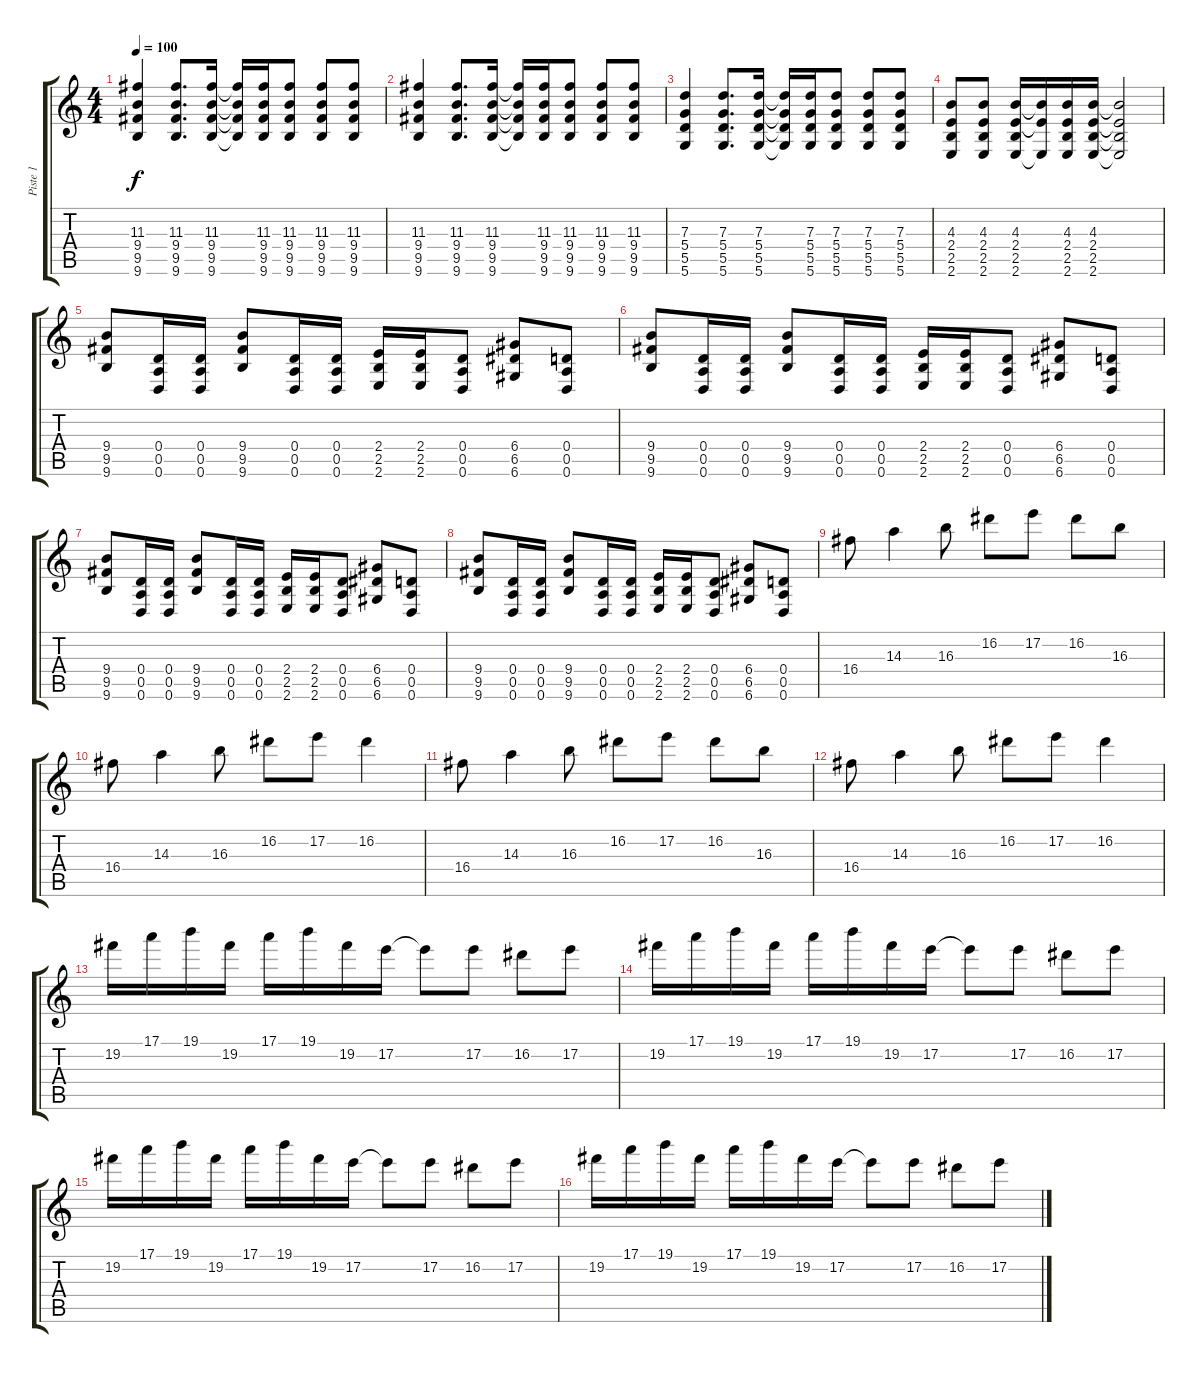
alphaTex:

\track ("Piste 1" "Piste 1") {instrument overdrivenguitar}
\staff {score tabs}
\tuning (E4 B3 G3 D3 A2 D2) {hide}
\ts (4 4)
\tempo 100
\clef g2
\ks c
(11.3 9.4 9.5 9.6).4{dy f} (11.3 9.4 9.5 9.6).8{d} (11.3 9.4 9.5 9.6).16 (11.3{t} 9.4{t} 9.5{t} 9.6{t}).16 (11.3 9.4 9.5 9.6).16 (11.3 9.4 9.5 9.6).8 (11.3 9.4 9.5 9.6).8 (11.3 9.4 9.5 9.6).8 |
(11.3 9.4 9.5 9.6).4 (11.3 9.4 9.5 9.6).8{d} (11.3 9.4 9.5 9.6).16 (11.3{t} 9.4{t} 9.5{t} 9.6{t}).16 (11.3 9.4 9.5 9.6).16 (11.3 9.4 9.5 9.6).8 (11.3 9.4 9.5 9.6).8 (11.3 9.4 9.5 9.6).8 |
(7.3 5.4 5.5 5.6).4 (7.3 5.4 5.5 5.6).8{d} (7.3 5.4 5.5 5.6).16 (7.3{t} 5.4{t} 5.5{t} 5.6{t}).16 (7.3 5.4 5.5 5.6).16 (7.3 5.4 5.5 5.6).8 (7.3 5.4 5.5 5.6).8 (7.3 5.4 5.5 5.6).8 |
(4.3 2.4 2.5 2.6).8 (4.3 2.4 2.5 2.6).8 (4.3 2.4 2.5 2.6).16 (4.3{t} 2.4{t} 2.6{t}).16 (4.3 2.4 2.5 2.6).16 (4.3 2.4 2.5 2.6).16 (4.3{t} 2.4{t} 2.5{t} 2.6{t}).2 |
(9.4 9.5 9.6).8 (0.4 0.5 0.6).16 (0.4 0.5 0.6).16 (9.4 9.5 9.6).8 (0.4 0.5 0.6).16 (0.4 0.5 0.6).16 (2.4 2.5 2.6).16 (2.4 2.5 2.6).16 (0.4 0.5 0.6).8 (6.4 6.5 6.6).8 (0.4 0.5 0.6).8 |
(9.4 9.5 9.6).8 (0.4 0.5 0.6).16 (0.4 0.5 0.6).16 (9.4 9.5 9.6).8 (0.4 0.5 0.6).16 (0.4 0.5 0.6).16 (2.4 2.5 2.6).16 (2.4 2.5 2.6).16 (0.4 0.5 0.6).8 (6.4 6.5 6.6).8 (0.4 0.5 0.6).8 |
(9.4 9.5 9.6).8 (0.4 0.5 0.6).16 (0.4 0.5 0.6).16 (9.4 9.5 9.6).8 (0.4 0.5 0.6).16 (0.4 0.5 0.6).16 (2.4 2.5 2.6).16 (2.4 2.5 2.6).16 (0.4 0.5 0.6).8 (6.4 6.5 6.6).8 (0.4 0.5 0.6).8 |
(9.4 9.5 9.6).8 (0.4 0.5 0.6).16 (0.4 0.5 0.6).16 (9.4 9.5 9.6).8 (0.4 0.5 0.6).16 (0.4 0.5 0.6).16 (2.4 2.5 2.6).16 (2.4 2.5 2.6).16 (0.4 0.5 0.6).8 (6.4 6.5 6.6).8 (0.4 0.5 0.6).8 |
16.4.8 14.3.4 16.3.8 16.2.8 17.2.8 16.2.8 16.3.8 |
16.4.8 14.3.4 16.3.8 16.2.8 17.2.8 16.2.4 |
16.4.8 14.3.4 16.3.8 16.2.8 17.2.8 16.2.8 16.3.8 |
16.4.8 14.3.4 16.3.8 16.2.8 17.2.8 16.2.4 |
19.2.16 17.1.16 19.1.16 19.2.16 17.1.16 19.1.16 19.2.16 17.2.16 17.2{t}.8 17.2.8 16.2.8 17.2.8 |
19.2.16 17.1.16 19.1.16 19.2.16 17.1.16 19.1.16 19.2.16 17.2.16 17.2{t}.8 17.2.8 16.2.8 17.2.8 |
19.2.16 17.1.16 19.1.16 19.2.16 17.1.16 19.1.16 19.2.16 17.2.16 17.2{t}.8 17.2.8 16.2.8 17.2.8 |
19.2.16 17.1.16 19.1.16 19.2.16 17.1.16 19.1.16 19.2.16 17.2.16 17.2{t}.8 17.2.8 16.2.8 17.2.8
